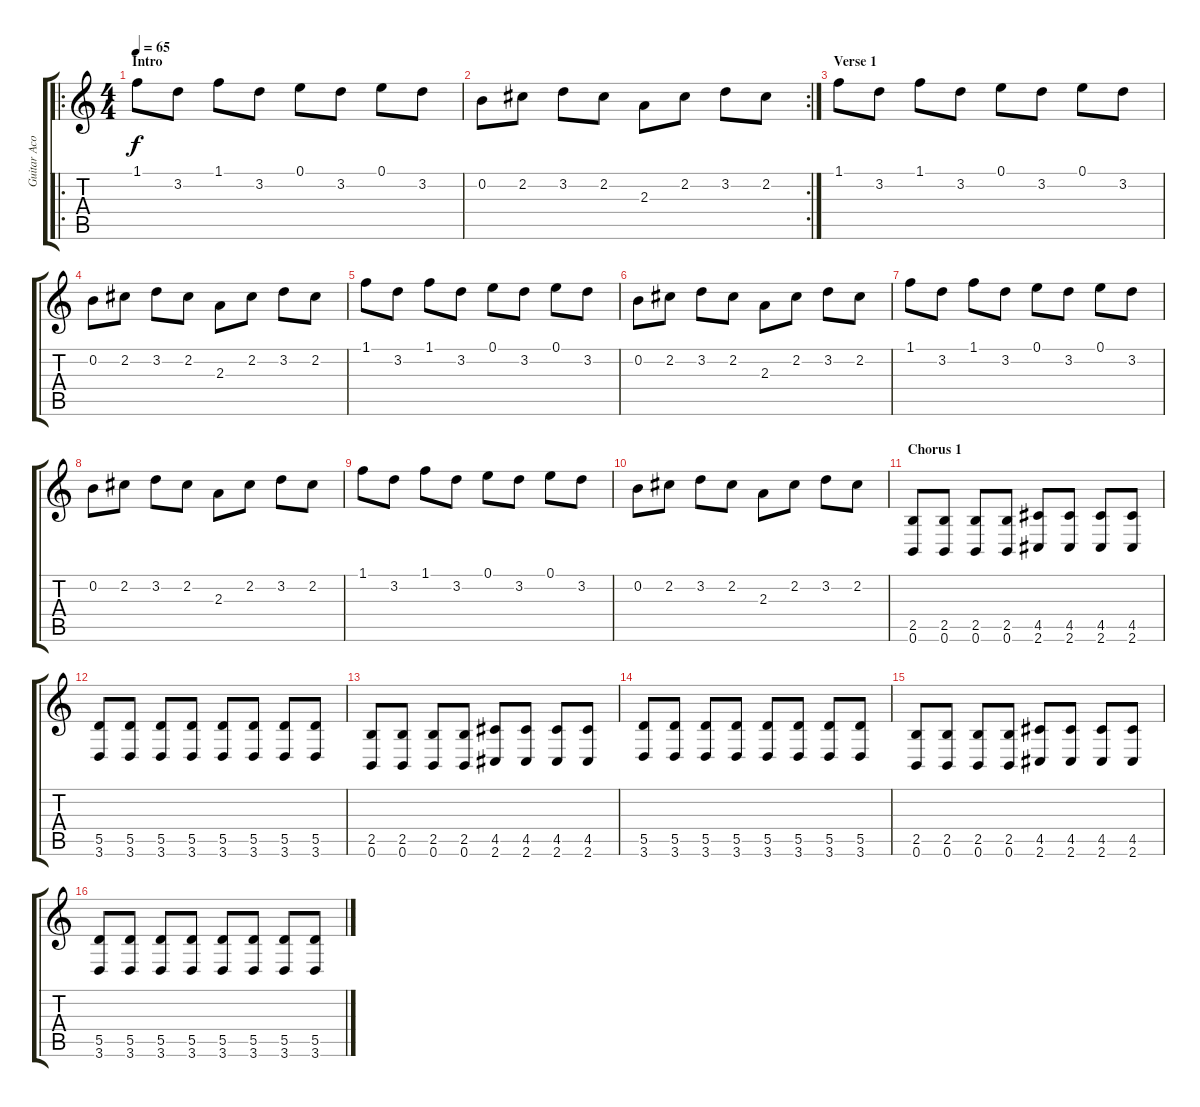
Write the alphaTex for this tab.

\track ("Guitar Acoustique" "Guitar Aco") {instrument acousticguitarnylon}
\staff {score tabs}
\tuning (E4 B3 G3 D3 A2 B1) {hide}
\ro
\ts (4 4)
\section ("" "Intro")
\tempo 65
\clef g2
\ks c
1.1.8{dy f instrument acousticguitarnylon} 3.2.8 1.1.8 3.2.8 0.1.8 3.2.8 0.1.8 3.2.8 |
\rc 2
0.2.8 2.2.8 3.2.8 2.2.8 2.3.8 2.2.8 3.2.8 2.2.8 |
\section ("" "Verse 1")
1.1.8 3.2.8 1.1.8 3.2.8 0.1.8 3.2.8 0.1.8 3.2.8 |
0.2.8 2.2.8 3.2.8 2.2.8 2.3.8 2.2.8 3.2.8 2.2.8 |
1.1.8 3.2.8 1.1.8 3.2.8 0.1.8 3.2.8 0.1.8 3.2.8 |
0.2.8 2.2.8 3.2.8 2.2.8 2.3.8 2.2.8 3.2.8 2.2.8 |
1.1.8 3.2.8 1.1.8 3.2.8 0.1.8 3.2.8 0.1.8 3.2.8 |
0.2.8 2.2.8 3.2.8 2.2.8 2.3.8 2.2.8 3.2.8 2.2.8 |
1.1.8 3.2.8 1.1.8 3.2.8 0.1.8 3.2.8 0.1.8 3.2.8 |
0.2.8 2.2.8 3.2.8 2.2.8 2.3.8 2.2.8 3.2.8 2.2.8 |
\section ("" "Chorus 1")
(2.5 0.6).8 (2.5 0.6).8 (2.5 0.6).8 (2.5 0.6).8 (4.5 2.6).8 (4.5 2.6).8 (4.5 2.6).8 (4.5 2.6).8 |
(5.5 3.6).8 (5.5 3.6).8 (5.5 3.6).8 (5.5 3.6).8 (5.5 3.6).8 (5.5 3.6).8 (5.5 3.6).8 (5.5 3.6).8 |
(2.5 0.6).8 (2.5 0.6).8 (2.5 0.6).8 (2.5 0.6).8 (4.5 2.6).8 (4.5 2.6).8 (4.5 2.6).8 (4.5 2.6).8 |
(5.5 3.6).8 (5.5 3.6).8 (5.5 3.6).8 (5.5 3.6).8 (5.5 3.6).8 (5.5 3.6).8 (5.5 3.6).8 (5.5 3.6).8 |
(2.5 0.6).8 (2.5 0.6).8 (2.5 0.6).8 (2.5 0.6).8 (4.5 2.6).8 (4.5 2.6).8 (4.5 2.6).8 (4.5 2.6).8 |
(5.5 3.6).8 (5.5 3.6).8 (5.5 3.6).8 (5.5 3.6).8 (5.5 3.6).8 (5.5 3.6).8 (5.5 3.6).8 (5.5 3.6).8
